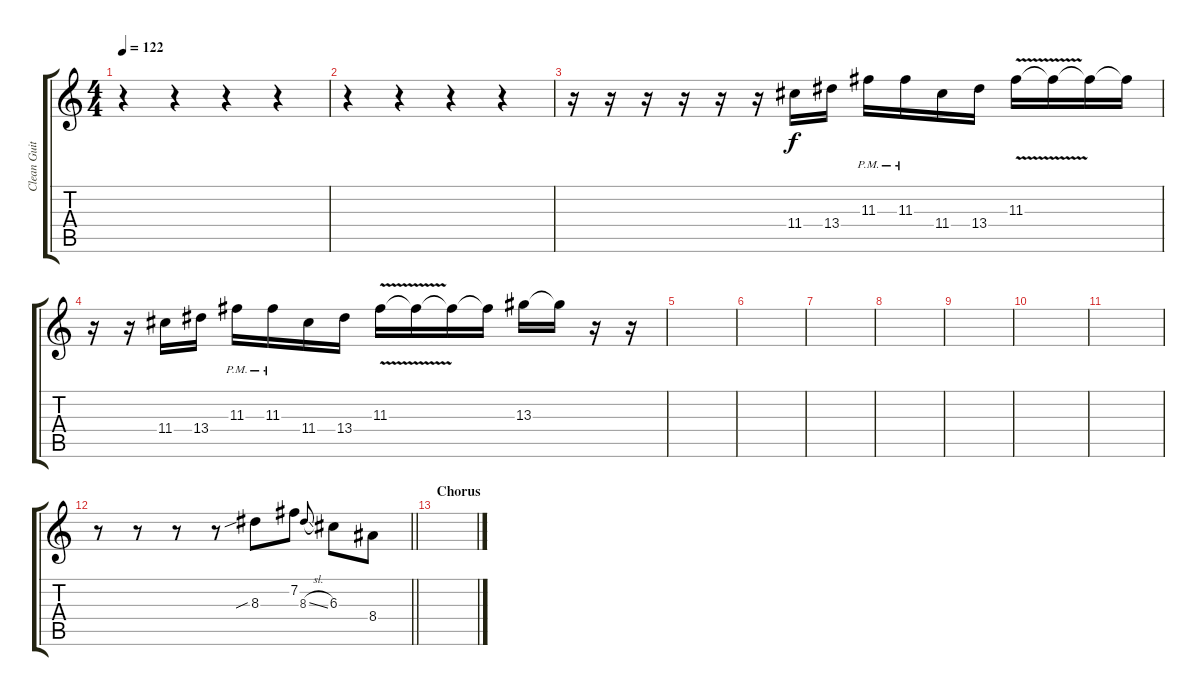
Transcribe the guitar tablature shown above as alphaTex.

\track ("Clean Guitar" "Clean Guit") {instrument electricguitarclean}
\staff {score tabs}
\tuning (E4 B3 G3 D3 A2 E2) {hide}
\ts (4 4)
\tempo 122
\clef g2
\ks c
r.4{dy f} r.4 r.4 r.4 |
r.4 r.4 r.4 r.4 |
r.16 r.16 r.16 r.16 r.16 r.16 11.4.16 13.4.16 11.3{pm}.16 11.3{pm}.16 11.4.16 13.4.16 11.3{v}.16 11.3{t}.16 11.3{t}.16 11.3{t}.16 |
r.16 r.16 11.4.16 13.4.16 11.3{pm}.16 11.3{pm}.16 11.4.16 13.4.16 11.3{v}.16 11.3{t}.16 11.3{t}.16 11.3{t}.16 13.3.16 13.3{t}.16 r.16 r.16 |
|
|
|
|
|
|
|
\barLineRight lightlight
r.8 r.8 r.8 r.8 8.3{sib}.8 7.2.8 8.3{sl}.8{gr onbeat} 6.3.8 8.4.8 |
\section ("" "Chorus")
